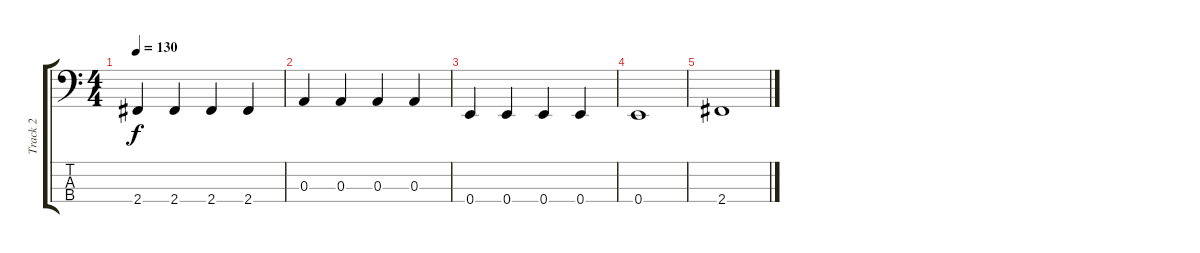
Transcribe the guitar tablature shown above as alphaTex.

\track ("Track 2" "Track 2") {instrument electricbassfinger}
\staff {score tabs}
\tuning (G2 D2 A1 E1) {hide}
\ts (4 4)
\tempo 130
\clef f4
\ks c
2.4.4{dy f} 2.4.4 2.4.4 2.4.4 |
0.3.4 0.3.4 0.3.4 0.3.4 |
0.4.4 0.4.4 0.4.4 0.4.4 |
0.4.1 |
2.4.1
